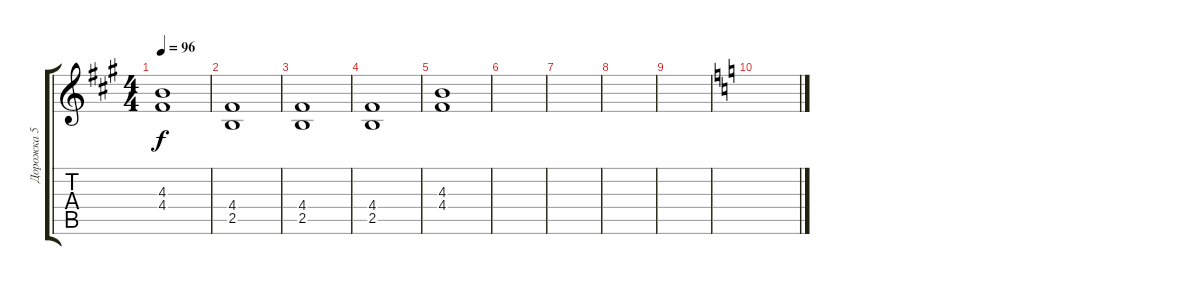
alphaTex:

\track ("Дорожка 5" "Дорожка 5") {solo instrument distortionguitar}
\staff {score tabs}
\tuning (E4 B3 G3 D3 A2 E2) {hide}
\ts (4 4)
\tempo 96
\clef g2
\ks f#minor
(4.3 4.4).1{dy f} |
(4.4 2.5).1 |
(4.4 2.5).1 |
(4.4 2.5).1 |
(4.3 4.4).1 |
|
|
|
|
\ks c
